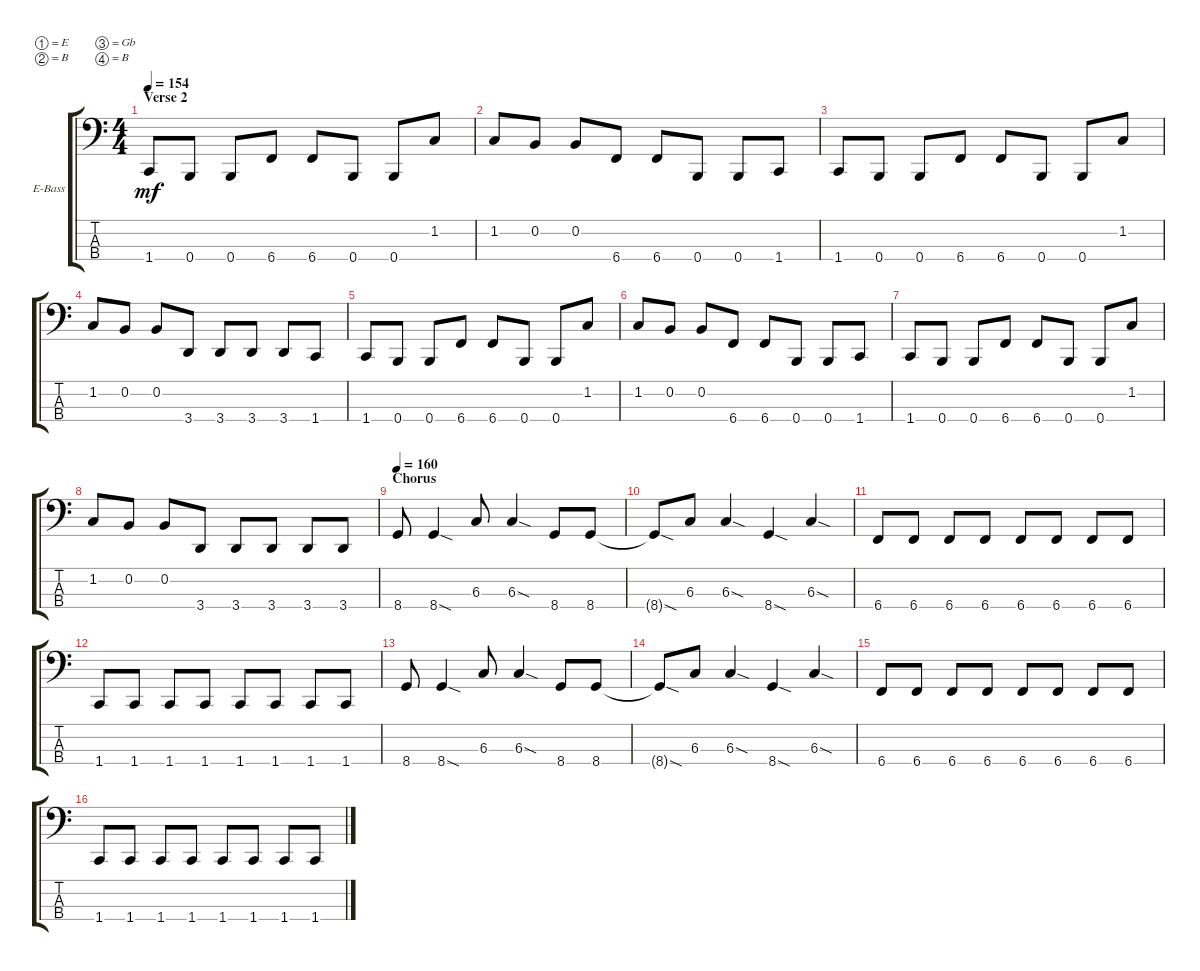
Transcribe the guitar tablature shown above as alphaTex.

\defaultSystemsLayout 4
\bracketExtendMode groupsimilarinstruments
\firstSystemTrackNameOrientation horizontal
\otherSystemsTrackNameOrientation horizontal
\track ("Electric Bass" "E-Bass") {instrument electricbassfinger}
\staff {score tabs}
\tuning (E2 B1 Gb1 B0)
\ts (4 4)
\section ("" "Verse 2")
\tempo 154
\clef f4
\ks c
1.4.8{dy mf} 0.4.8 0.4.8 6.4.8 6.4.8 0.4.8 0.4.8 1.2.8 |
1.2.8 0.2.8 0.2.8 6.4.8 6.4.8 0.4.8 0.4.8 1.4.8 |
1.4.8 0.4.8 0.4.8 6.4.8 6.4.8 0.4.8 0.4.8 1.2.8 |
1.2.8 0.2.8 0.2.8 3.4.8 3.4.8 3.4.8 3.4.8 1.4.8 |
1.4.8 0.4.8 0.4.8 6.4.8 6.4.8 0.4.8 0.4.8 1.2.8 |
1.2.8 0.2.8 0.2.8 6.4.8 6.4.8 0.4.8 0.4.8 1.4.8 |
1.4.8 0.4.8 0.4.8 6.4.8 6.4.8 0.4.8 0.4.8 1.2.8 |
1.2.8 0.2.8 0.2.8 3.4.8 3.4.8 3.4.8 3.4.8 3.4.8 |
\section ("" "Chorus")
\tempo 160
8.4.8 8.4{sod}.4 6.3.8 6.3{sod}.4 8.4.8 8.4.8 |
8.4{sod t}.8 6.3.8 6.3{sod}.4 8.4{sod}.4 6.3{sod}.4 |
6.4.8 6.4.8 6.4.8 6.4.8 6.4.8 6.4.8 6.4.8 6.4.8 |
1.4.8 1.4.8 1.4.8 1.4.8 1.4.8 1.4.8 1.4.8 1.4.8 |
8.4.8 8.4{sod}.4 6.3.8 6.3{sod}.4 8.4.8 8.4.8 |
8.4{sod t}.8 6.3.8 6.3{sod}.4 8.4{sod}.4 6.3{sod}.4 |
6.4.8 6.4.8 6.4.8 6.4.8 6.4.8 6.4.8 6.4.8 6.4.8 |
1.4.8 1.4.8 1.4.8 1.4.8 1.4.8 1.4.8 1.4.8 1.4.8
